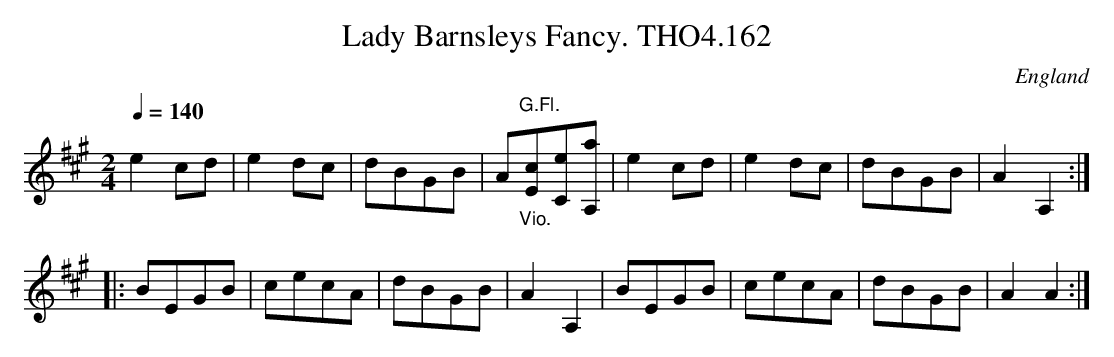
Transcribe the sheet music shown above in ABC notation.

X:1
T:Lady Barnsleys Fancy. THO4.162
O:England
M:2/4
L:1/8
Q:1/4=140
K:A major
e2 cd|e2 dc|dBGB|A"G.Fl.""_Vio."[cE][eC][aA,]|\
e2 cd|e2 dc|dBGB|A2A,2:|
|:BEGB|cecA|dBGB|A2A,2|BEGB|cecA|dBGB|A2A2:|
